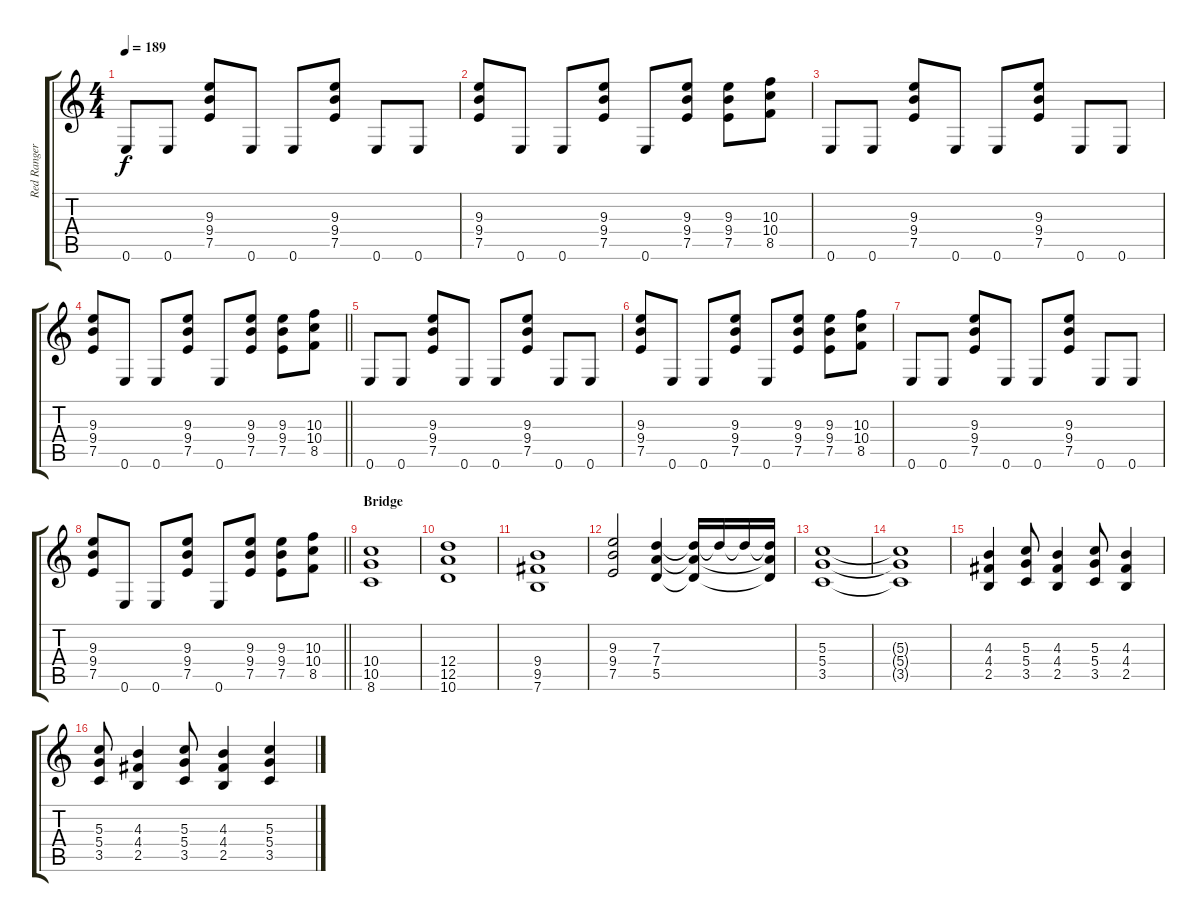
\track ("Red Ranger (Guitar)" "Red Ranger") {instrument distortionguitar}
\staff {score tabs}
\tuning (E4 B3 G3 D3 A2 E2) {hide}
\ts (4 4)
\tempo 189
\clef g2
\ks c
0.6.8{dy f} 0.6.8 (9.3 9.4 7.5).8 0.6.8 0.6.8 (9.3 9.4 7.5).8 0.6.8 0.6.8 |
(9.3 9.4 7.5).8 0.6.8 0.6.8 (9.3 9.4 7.5).8 0.6.8 (9.3 9.4 7.5).8 (9.3 9.4 7.5).8 (10.3 10.4 8.5).8 |
0.6.8 0.6.8 (9.3 9.4 7.5).8 0.6.8 0.6.8 (9.3 9.4 7.5).8 0.6.8 0.6.8 |
\barLineRight lightlight
(9.3 9.4 7.5).8 0.6.8 0.6.8 (9.3 9.4 7.5).8 0.6.8 (9.3 9.4 7.5).8 (9.3 9.4 7.5).8 (10.3 10.4 8.5).8 |
0.6.8 0.6.8 (9.3 9.4 7.5).8 0.6.8 0.6.8 (9.3 9.4 7.5).8 0.6.8 0.6.8 |
(9.3 9.4 7.5).8 0.6.8 0.6.8 (9.3 9.4 7.5).8 0.6.8 (9.3 9.4 7.5).8 (9.3 9.4 7.5).8 (10.3 10.4 8.5).8 |
0.6.8 0.6.8 (9.3 9.4 7.5).8 0.6.8 0.6.8 (9.3 9.4 7.5).8 0.6.8 0.6.8 |
\barLineRight lightlight
(9.3 9.4 7.5).8 0.6.8 0.6.8 (9.3 9.4 7.5).8 0.6.8 (9.3 9.4 7.5).8 (9.3 9.4 7.5).8 (10.3 10.4 8.5).8 |
\section ("" "Bridge")
(10.4 10.5 8.6).1 |
(12.4 12.5 10.6).1 |
(9.4 9.5 7.6).1 |
(9.3 9.4 7.5).2 (7.3 7.4 5.5).4 (7.3{t} 7.4{t} 5.5{t}).16 7.3{t}.16 7.3{t}.16 (7.3{t} 7.4{t} 5.5{t}).16 |
(5.3 5.4 3.5).1 |
(5.3{t} 5.4{t} 3.5{t}).1 |
(4.3 4.4 2.5).4 (5.3 5.4 3.5).8 (4.3 4.4 2.5).4 (5.3 5.4 3.5).8 (4.3 4.4 2.5).4 |
(5.3 5.4 3.5).8 (4.3 4.4 2.5).4 (5.3 5.4 3.5).8 (4.3 4.4 2.5).4 (5.3 5.4 3.5).4
